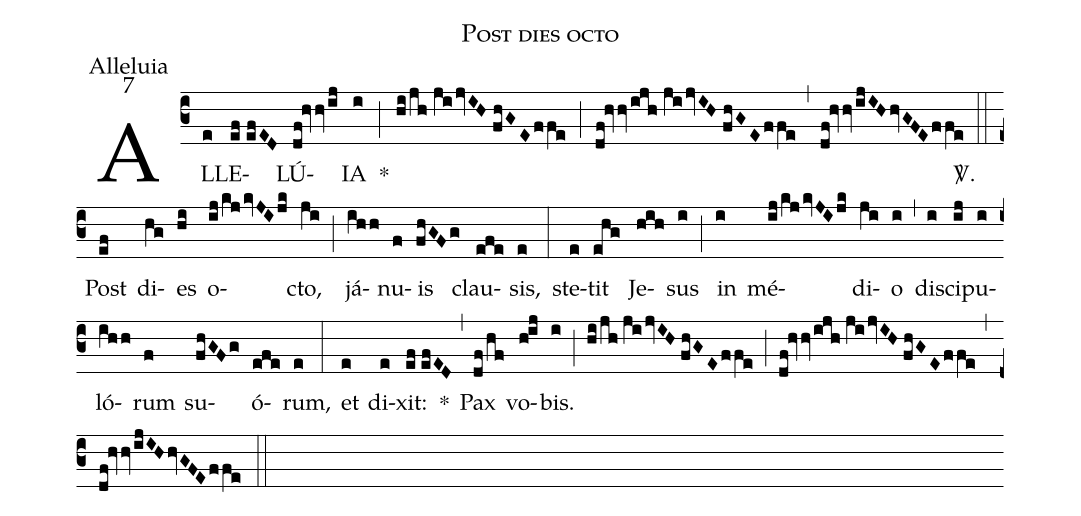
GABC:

name:Post dies octo;
office-part:Alleluia;
mode:7;
%%
(c3) AL(e)LE(ef//efED)LÚ(df!hvv/ij)IA(i) *(;) (hi/jh//ji/jvIH//fhGE/ffe) (;) (df!hvv/ijh//ji/jvIH//fhGE/ffe) (,) (df!hvv/ijIH/hvGFE/ffe) <sp>V/</sp>.(::) Post(ef) di(hg)es(hi) o(ij/kj/kvJI/jk)cto,(ji) (;) já(ihh)nu(f)is(fhGFg) clau(efe)sis,(e) (:) ste(e)tit(ehg) Je(hih)sus(i) (;) in(i) mé(ij/kj/kvJI/jk)di(ji)o(i) (,) di(i)sci(ij)pu(i)ló(ihh)rum(f) su(fhGFg)ó(efe)rum,(e) (:) et(e) di(e)xit:(ef//efED) *(,) Pax(df/hf) vo(h!ij)bis.(i) (;) (hi/jh//ji/jvIH//fhGE/ffe) (;) (df!hvv/ijh//ji/jvIH//fhGE/ffe) (,) (df!hvv/ijIH/hvGFE/ffe) (::)
